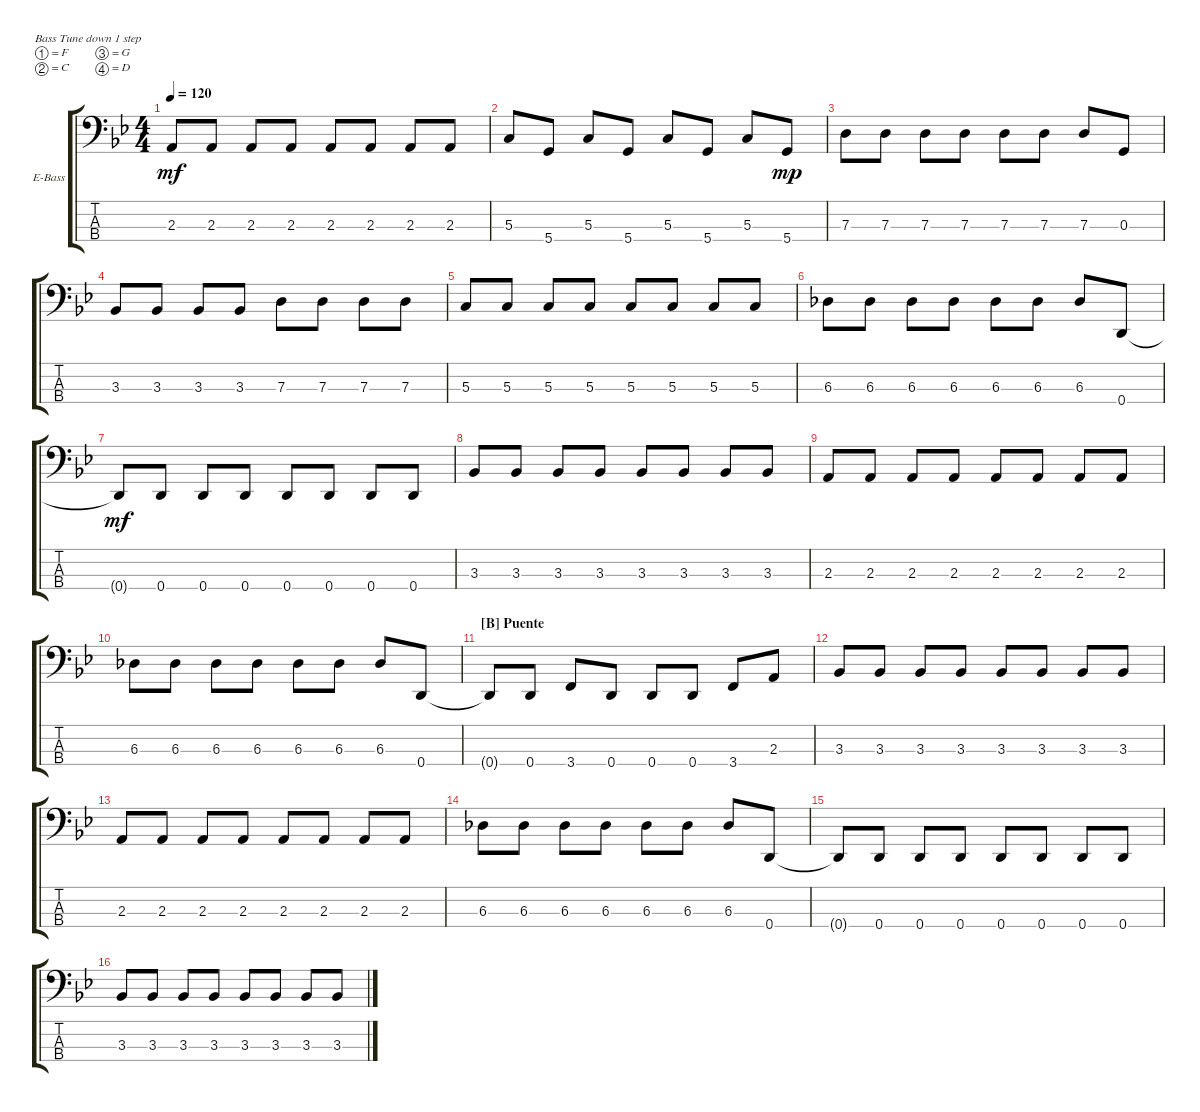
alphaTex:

\bracketExtendMode groupsimilarinstruments
\firstSystemTrackNameOrientation horizontal
\otherSystemsTrackNameOrientation horizontal
\track ("Bass Ghoul" "E-Bass") {instrument electricbassfinger}
\staff {score tabs}
\tuning (F2 C2 G1 D1)
\ts (4 4)
\tempo 120
\clef f4
\ks bb
2.3.8{dy mf} 2.3.8 2.3.8 2.3.8 2.3.8 2.3.8 2.3.8 2.3.8 |
5.3.8 5.4.8 5.3.8 5.4.8 5.3.8 5.4.8 5.3.8 5.4.8{dy mp} |
7.3.8 7.3.8 7.3.8 7.3.8 7.3.8 7.3.8 7.3.8 0.3.8 |
3.3.8 3.3.8 3.3.8 3.3.8 7.3.8 7.3.8 7.3.8 7.3.8 |
5.3.8 5.3.8 5.3.8 5.3.8 5.3.8 5.3.8 5.3.8 5.3.8 |
6.3.8 6.3.8 6.3.8 6.3.8 6.3.8 6.3.8 6.3.8 0.4.8 |
0.4{t}.8{dy mf} 0.4.8 0.4.8 0.4.8 0.4.8 0.4.8 0.4.8 0.4.8 |
3.3.8 3.3.8 3.3.8 3.3.8 3.3.8 3.3.8 3.3.8 3.3.8 |
2.3.8 2.3.8 2.3.8 2.3.8 2.3.8 2.3.8 2.3.8 2.3.8 |
6.3.8 6.3.8 6.3.8 6.3.8 6.3.8 6.3.8 6.3.8 0.4.8 |
\section ("B" "Puente")
0.4{t}.8 0.4.8 3.4.8 0.4.8 0.4.8 0.4.8 3.4.8 2.3.8 |
3.3.8 3.3.8 3.3.8 3.3.8 3.3.8 3.3.8 3.3.8 3.3.8 |
2.3.8 2.3.8 2.3.8 2.3.8 2.3.8 2.3.8 2.3.8 2.3.8 |
6.3.8 6.3.8 6.3.8 6.3.8 6.3.8 6.3.8 6.3.8 0.4.8 |
0.4{t}.8 0.4.8 0.4.8 0.4.8 0.4.8 0.4.8 0.4.8 0.4.8 |
3.3.8 3.3.8 3.3.8 3.3.8 3.3.8 3.3.8 3.3.8 3.3.8
